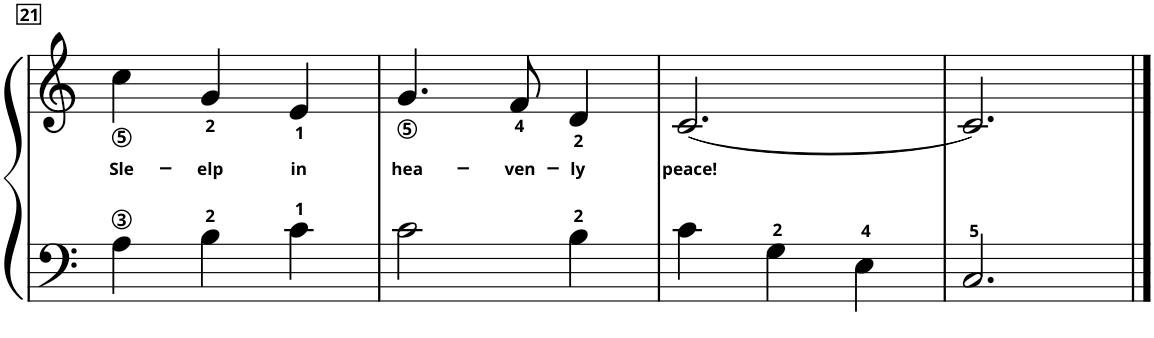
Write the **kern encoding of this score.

**kern	**kern	**text
*part1	*part1	*part1
*staff2	*staff1	*staff1
*I"Piano	*	*
*I'Pno	*	*
!!LO:PB:g=z
*clefF4	*clefG2	*
*k[]	*k[]	*
*M3/4	*M3/4	*
=21	=21	=21
!	!	!LO:LY:b
4A>\	4cc<\	Sle-
!	!	!LO:LY:b
4B>\	4g</	-elp
!	!	!LO:LY:b
4c>\	4e</	in
=22	=22	=22
!	!	!LO:LY:b
2c\	4.g</	hea-
!	!	!LO:LY:b
.	8f</	-ven-
!	!	!LO:LY:b
4B>\	4d</	-ly
=23	=23	=23
!	!	!LO:LY:b
4c\	[2.c/	peace!
4G>\	.	.
4E>\	.	.
=24	=24	=24
2.C>/	2.c/]	.
==	==	==
*-	*-	*-
